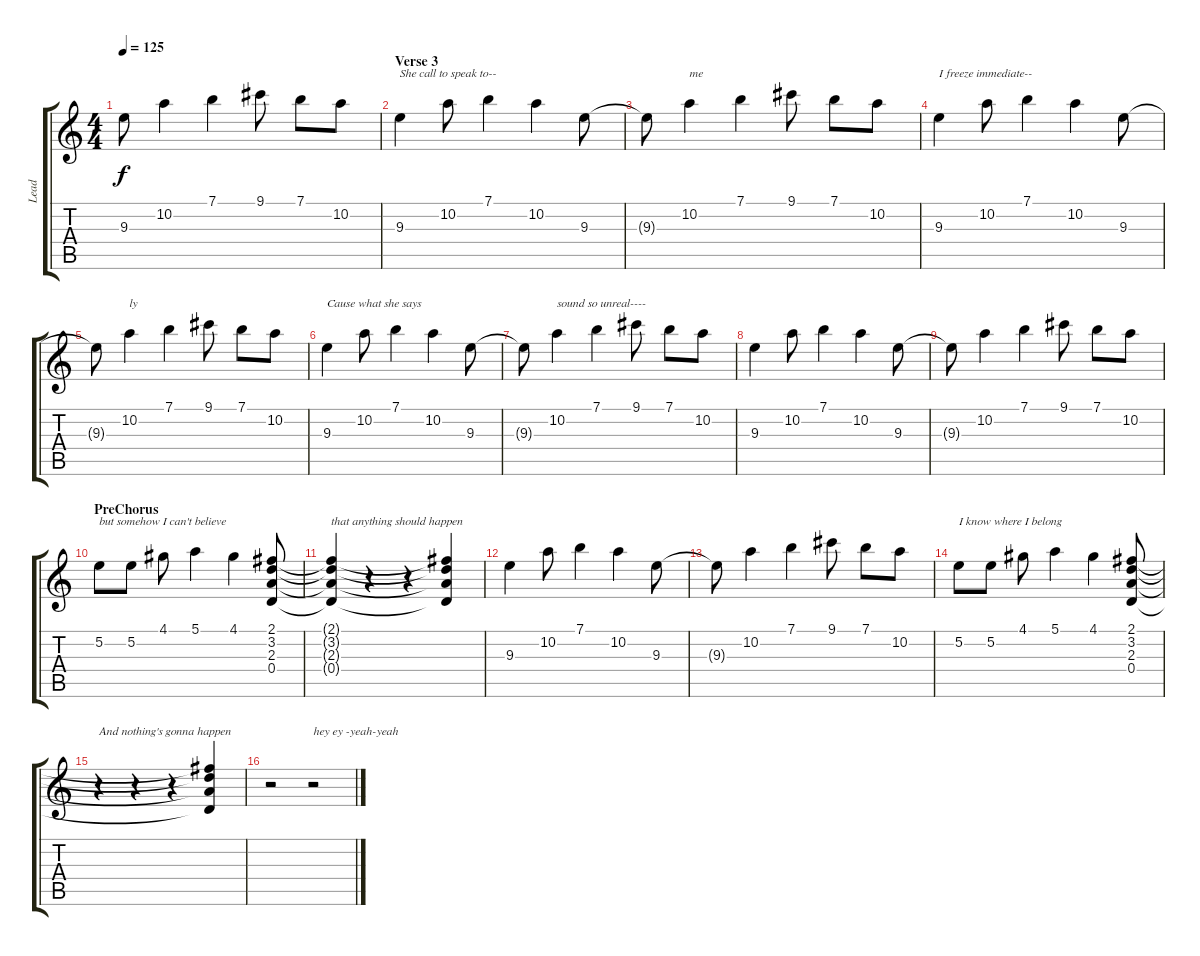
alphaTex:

\track ("Lead" "Lead") {instrument electricguitarjazz}
\staff {score tabs}
\tuning (E4 B3 G3 D3 A2 E2) {hide}
\ts (4 4)
\tempo 125
\clef g2
\ks c
9.3{t}.8{dy f} 10.2.4 7.1.4 9.1.8 7.1.8 10.2.8 |
\section ("" "Verse 3")
9.3.4{txt "She call to speak to--"} 10.2.8 7.1.4 10.2.4 9.3.8 |
9.3{t}.8 10.2.4{txt "me"} 7.1.4 9.1.8 7.1.8 10.2.8 |
9.3.4{txt "I freeze immediate--"} 10.2.8 7.1.4 10.2.4 9.3.8 |
9.3{t}.8 10.2.4{txt "ly"} 7.1.4 9.1.8 7.1.8 10.2.8 |
9.3.4{txt "Cause what she says"} 10.2.8 7.1.4 10.2.4 9.3.8 |
9.3{t}.8 10.2.4{txt "sound so unreal----"} 7.1.4 9.1.8 7.1.8 10.2.8 |
9.3.4 10.2.8 7.1.4 10.2.4 9.3.8 |
9.3{t}.8 10.2.4 7.1.4 9.1.8 7.1.8 10.2.8 |
\section ("" "PreChorus")
5.2.8{txt "but somehow I can't believe"} 5.2.8 4.1.8 5.1.4 4.1.4 (2.1 3.2 2.3 0.4).8 |
(2.1{t} 3.2{t} 2.3{t} 0.4{t}).4{txt "that anything should happen"} r.4 r.4 (2.1{t} 3.2{t} 2.3{t} 0.4{t}).4 |
9.3.4 10.2.8 7.1.4 10.2.4 9.3.8 |
9.3{t}.8 10.2.4 7.1.4 9.1.8 7.1.8 10.2.8 |
5.2.8{txt "I know where I belong"} 5.2.8 4.1.8 5.1.4 4.1.4 (2.1 3.2 2.3 0.4).8 |
r.4{txt "And nothing's gonna happen"} r.4 r.4 (2.1{t} 3.2{t} 2.3{t} 0.4{t}).4 |
r.2 r.2{txt "hey ey -yeah-yeah"}
